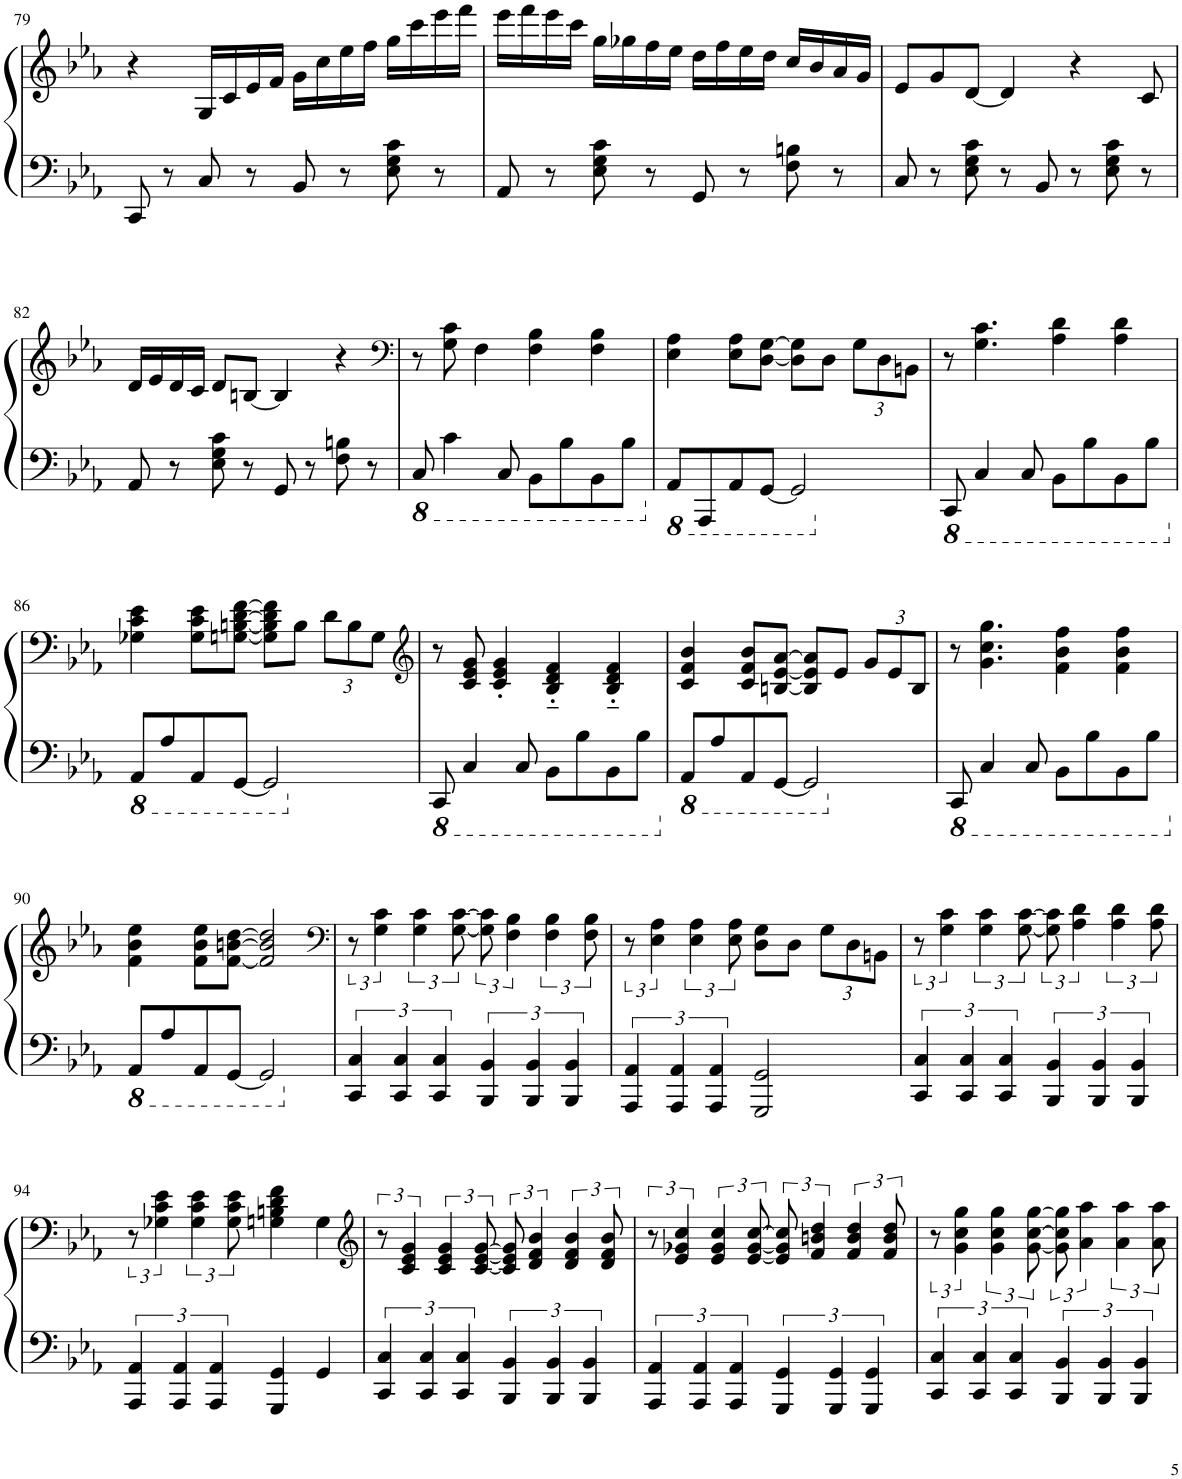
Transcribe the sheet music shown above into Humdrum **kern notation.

**kern	**kern
*part1	*part1
*staff2	*staff1
*I"Piano	*
*I'Pno.	*
!!LO:PB:g=z
*clefF4	*clefG2
*k[b-e-a-]	*k[b-e-a-]
*M4/4	*M4/4
=79	=79
8CC/	4r
8r	.
8C/	16G/LL
.	16c/
8r	16e-/
.	16f/JJ
8BB-/	16g\LL
.	16cc\
8r	16ee-\
.	16ff\JJ
8E-\ 8G\ 8c\	16gg\LL
.	16ccc\
8r	16eee-\
.	16fff\JJ
=80	=80
8AA-/	16eee-\LL
.	16fff\
8r	16eee-\
.	16ccc\JJ
8E-\ 8G\ 8c\	16gg\LL
.	16gg-X\
8r	16ff\
.	16ee-\JJ
8GG/	16dd\LL
.	16ff\
8r	16ee-\
.	16dd\JJ
8F\ 8Bn\	16cc/LL
.	16b-/
8r	16a-/
.	16g/JJ
=81	=81
8C/	8e-/L
8r	8g/
8E-\ 8G\ 8c\	[8d/J
8r	4d/]
8BB-/	.
8r	4r
8E-\ 8G\ 8c\	.
8r	8c/
!!LO:LB:g=z
=82	=82
8AA-/	16d/LL
.	16e-/
8r	16d/
.	16c/JJ
8E-\ 8G\ 8c\	8d/L
8r	[8Bn/J
8GG/	4B/]
8r	.
8F\ 8Bn\	4r
8r	.
=83	=83
*	*clefF4
*8ba	*
8CC/	8r
4C\	8G\ 8c\
.	4F\
8CC/	.
8BBB-\L	4F\ 4B-\
8BB-\	.
8BBB-\	4F\ 4B-\
8BB-\J	.
=84	=84
*X8ba	*
*8ba	*
8AAA-/L	4E-\ 4A-\
8AAAA-/	.
8AAA-/	8E-\ 8A-\L
[8GGG/J	[8D\ [8G\J
2GGG/]	8D\] 8G\]L
.	8D\J
*	*Xbrackettup
.	12G\L
.	12D\
.	12BBn\J
=85	=85
*X8ba	*
*8ba	*
8CCC/	8r
4CC/	4.G\ 4.c\
8CC/	.
8BBB-\L	4A-\ 4d\
8BB-\	.
8BBB-\	4A-\ 4d\
8BB-\J	.
!!LO:LB:g=z
=86	=86
*X8ba	*
*8ba	*
8AAA-/L	4G-X\ 4c\ 4e-\
8AA-/	.
8AAA-/	8G-\ 8c\ 8e-\L
[8GGG/J	[8Gn\ [8Bn\ [8d\ [8f\J
2GGG/]	8G\] 8B\] 8d\] 8f\]L
.	8B\J
.	12d\L
.	12B\
.	12G\J
=87	=87
*	*clefG2
*X8ba	*
*8ba	*
8CCC/	8r
4CC/	8c/ 8e-/ 8g/
.	4c/' 4e-/' 4g/'
8CC/	.
8BBB-\L	4B-/'~ 4d/'~ 4f/'~
8BB-\	.
8BBB-\	4B-/'~ 4d/'~ 4f/'~
8BB-\J	.
=88	=88
*X8ba	*
*8ba	*
8AAA-/L	4c/ 4f/ 4b-/
8AA-/	.
8AAA-/	8c/ 8f/ 8b-/L
[8GGG/J	[8Bn/ [8e-/ [8a-/J
2GGG/]	8B/] 8e-/] 8a-/]L
.	8e-/J
.	12g/L
.	12e-/
.	12B/J
=89	=89
*X8ba	*
*8ba	*
8CCC/	8r
4CC/	4.g\ 4.cc\ 4.gg\
8CC/	.
8BBB-\L	4f\ 4b-\ 4ff\
8BB-\	.
8BBB-\	4f\ 4b-\ 4ff\
8BB-\J	.
!!LO:LB:g=z
=90	=90
*X8ba	*
*8ba	*
8AAA-/L	4f\ 4b-\ 4ee-\
8AA-/	.
8AAA-/	8f\ 8b-\ 8ee-\L
[8GGG/J	[8f\ [8bn\ [8dd\J
2GGG/]	2f/] 2b/] 2dd/]
=91	=91
*	*clefF4
*X8ba	*
*	*brackettup
6CC/ 6C/	12r
.	6G\ 6c\
6CC/ 6C/	.
.	6G\ 6c\
6CC/ 6C/	.
.	[12G\ [12c\
6BBB-/ 6BB-/	12G\] 12c\]
.	6F\ 6B-\
6BBB-/ 6BB-/	.
.	6F\ 6B-\
6BBB-/ 6BB-/	.
.	12F\ 12B-\
=92	=92
6AAA-/ 6AA-/	12r
.	6E-\ 6A-\
6AAA-/ 6AA-/	.
.	6E-\ 6A-\
6AAA-/ 6AA-/	.
.	12E-\ 12A-\
2GGG/ 2GG/	8D\ 8G\L
.	8D\J
*	*Xbrackettup
.	12G\L
.	12D\
.	12BBn\J
=93	=93
*	*brackettup
6CC/ 6C/	12r
.	6G\ 6c\
6CC/ 6C/	.
.	6G\ 6c\
6CC/ 6C/	.
.	[12G\ [12c\
6BBB-/ 6BB-/	12G\] 12c\]
.	6A-\ 6d\
6BBB-/ 6BB-/	.
.	6A-\ 6d\
6BBB-/ 6BB-/	.
.	12A-\ 12d\
!!LO:LB:g=z
=94	=94
6AAA-/ 6AA-/	12r
.	6G-X\ 6c\ 6e-\
6AAA-/ 6AA-/	.
.	6G-\ 6c\ 6e-\
6AAA-/ 6AA-/	.
.	12G-\ 12c\ 12e-\
4GGG/ 4GG/	4Gn\ 4Bn\ 4d\ 4f\
4GG/	4G\
=95	=95
*	*clefG2
6CC/ 6C/	12r
.	6c/ 6e-/ 6g/
6CC/ 6C/	.
.	6c/ 6e-/ 6g/
6CC/ 6C/	.
.	[12c/ [12e-/ [12g/
6BBB-/ 6BB-/	12c/] 12e-/] 12g/]
.	6d/ 6f/ 6b-/
6BBB-/ 6BB-/	.
.	6d/ 6f/ 6b-/
6BBB-/ 6BB-/	.
.	12d/ 12f/ 12b-/
=96	=96
6AAA-/ 6AA-/	12r
.	6e-/ 6g-X/ 6cc/
6AAA-/ 6AA-/	.
.	6e-/ 6g-/ 6cc/
6AAA-/ 6AA-/	.
.	[12e-/ [12g-/ [12cc/
6GGG/ 6GG/	12e-/] 12g-/] 12cc/]
.	6f/ 6bn/ 6dd/
6GGG/ 6GG/	.
.	6f/ 6b/ 6dd/
6GGG/ 6GG/	.
.	12f/ 12b/ 12dd/
=97	=97
6CC/ 6C/	12r
.	6g\ 6cc\ 6gg\
6CC/ 6C/	.
.	6g\ 6cc\ 6gg\
6CC/ 6C/	.
.	[12g\ [12cc\ [12gg\
6BBB-/ 6BB-/	12g\] 12cc\] 12gg\]
.	6a-\ 6aa-\
6BBB-/ 6BB-/	.
.	6a-\ 6aa-\
6BBB-/ 6BB-/	.
.	12a-\ 12aa-\
=	=
*-	*-
